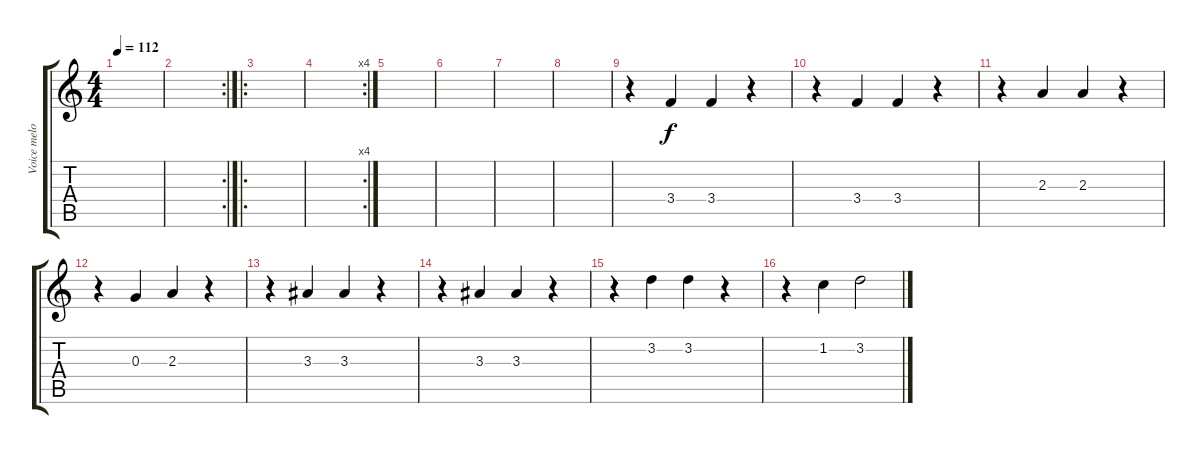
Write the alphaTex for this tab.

\track ("Voice melodie" "Voice melo") {instrument electricguitarclean}
\staff {score tabs}
\tuning (E4 B3 G3 D3 A2 E2) {hide}
\ts (4 4)
\tempo 112
\clef g2
\ks c
|
\rc 2
|
\ro
|
\rc 4
|
|
|
|
|
r.4 3.4.4 3.4.4 r.4 |
r.4 3.4.4 3.4.4 r.4 |
r.4 2.3.4 2.3.4 r.4 |
r.4 0.3.4 2.3.4 r.4 |
r.4 3.3.4 3.3.4 r.4 |
r.4 3.3.4 3.3.4 r.4 |
r.4 3.2.4 3.2.4 r.4 |
r.4 1.2.4 3.2.2
